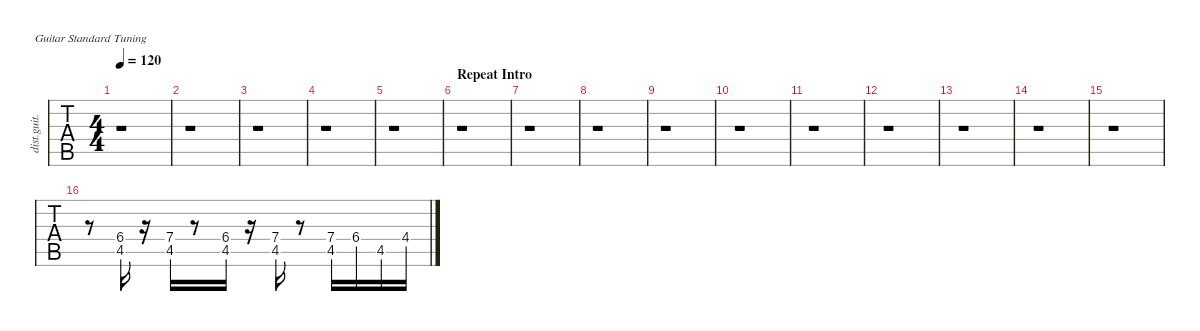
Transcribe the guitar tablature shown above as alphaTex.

\defaultSystemsLayout 4
\hideDynamics
\bracketExtendMode nobrackets
\track ("Rythm Guitar 2" "dist.guit.") {instrument distortionguitar}
\staff {tabs}
\tuning (E4 B3 G3 D3 A2 E2)
\ts (4 4)
\tempo 120
\clef g2
\ks c
r.1{dy f beam Down} |
r.1{beam Down} |
r.1{beam Down} |
r.1{beam Down} |
r.1{beam Down} |
\section ("" "Repeat Intro")
r.1{beam Down} |
r.1{beam Down} |
r.1{beam Down} |
r.1{beam Down} |
r.1{beam Down} |
r.1{beam Down} |
r.1{beam Down} |
r.1{beam Down} |
r.1{beam Down} |
r.1{beam Down} |
r.8{beam Down} (6.4{acc #} 4.5{acc #}).16{beam Up} r.16{beam Down} (7.4 4.5{acc #}).16{beam Up} r.8{beam Up} (6.4{acc #} 4.5{acc #}).16{beam Up} r.16{beam Down} (7.4 4.5{acc #}).16{beam Up} r.8{beam Down} (7.4 4.5{acc #}).16{beam Up} 6.4{acc #}.16{beam Up} 4.5{acc #}.16{beam Up} 4.4{acc #}.16{beam Up}
